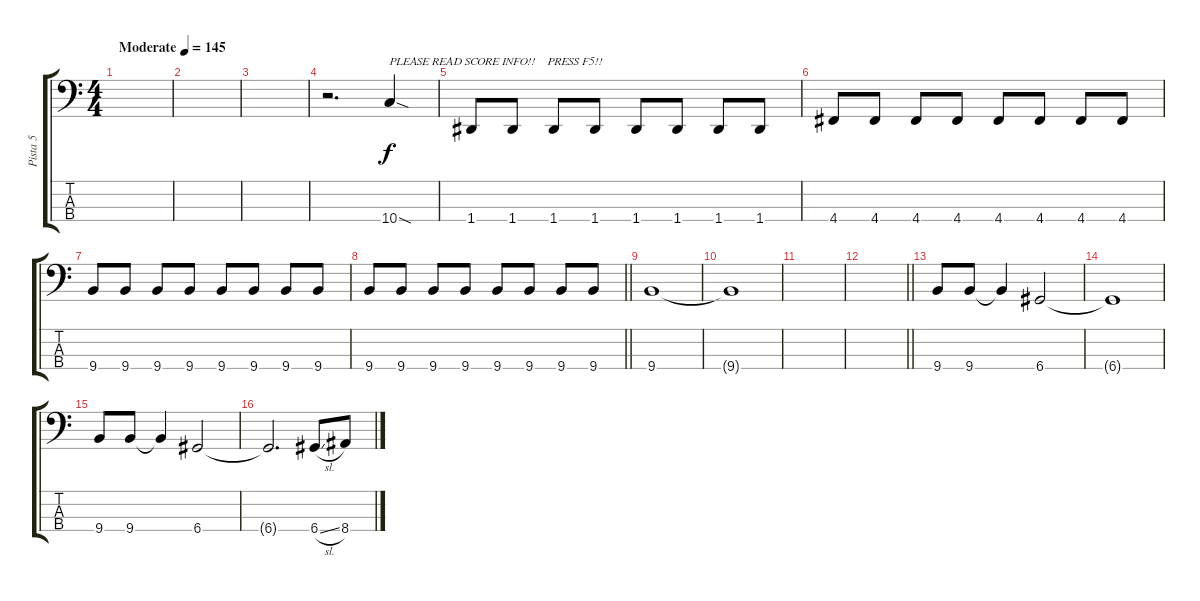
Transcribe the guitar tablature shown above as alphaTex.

\track ("Pista 5" "Pista 5") {instrument electricbassfinger}
\staff {score tabs}
\tuning (G2 D2 A1 D1) {hide}
\ts (4 4)
\tempo (145 "Moderate")
\clef f4
\ks c
|
|
|
r.2{d} 10.4{sod}.4{txt "PLEASE READ SCORE INFO!!    PRESS F5!!"} |
1.4.8 1.4.8 1.4.8 1.4.8 1.4.8 1.4.8 1.4.8 1.4.8 |
4.4.8 4.4.8 4.4.8 4.4.8 4.4.8 4.4.8 4.4.8 4.4.8 |
9.4.8 9.4.8 9.4.8 9.4.8 9.4.8 9.4.8 9.4.8 9.4.8 |
\barLineRight lightlight
9.4.8 9.4.8 9.4.8 9.4.8 9.4.8 9.4.8 9.4.8 9.4.8 |
9.4.1 |
9.4{t}.1 |
|
\barLineRight lightlight
|
9.4.8 9.4.8 9.4{t}.4 6.4.2 |
6.4{t}.1 |
9.4.8 9.4.8 9.4{t}.4 6.4.2 |
6.4{t}.2{d} 6.4{sl}.8 8.4.8
